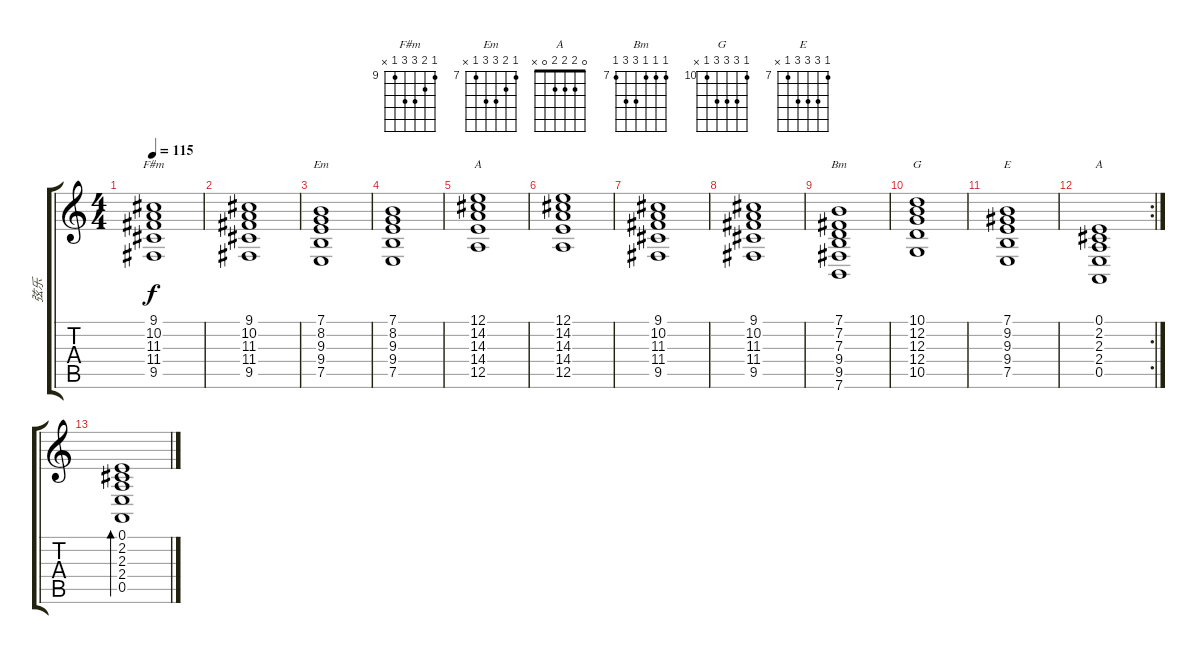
\track ("弦乐" "弦乐") {instrument stringensemble2}
\staff {score tabs}
\tuning (E4 B3 G3 D3 A2 E2) {hide}
\chord ("F#m" 9 10 11 11 9 x) {firstfret 9}
\chord ("Em" 7 8 9 9 7 x) {firstfret 7}
\chord ("A" 12 14 14 14 12 x) {firstfret 12}
\chord ("Bm" 7 7 7 9 9 7) {firstfret 7}
\chord ("G" 10 12 12 12 10 x) {firstfret 10}
\chord ("E" 7 9 9 9 7 x) {firstfret 7}
\chord ("A" 0 2 2 2 0 x)
\ts (4 4)
\tempo 115
\clef g2
\ks c
(9.1 10.2 11.3 11.4 9.5).1{ch "F#m" dy f} |
(9.1 10.2 11.3 11.4 9.5).1 |
(7.1 8.2 9.3 9.4 7.5).1{ch "Em"} |
(7.1 8.2 9.3 9.4 7.5).1 |
(12.1 14.2 14.3 14.4 12.5).1{ch "A"} |
(12.1 14.2 14.3 14.4 12.5).1 |
(9.1 10.2 11.3 11.4 9.5).1 |
(9.1 10.2 11.3 11.4 9.5).1 |
(7.1 7.2 7.3 9.4 9.5 7.6).1{ch "Bm"} |
(10.1 12.2 12.3 12.4 10.5).1{ch "G"} |
(7.1 9.2 9.3 9.4 7.5).1{ch "E"} |
\rc 2
(0.1 2.2 2.3 2.4 0.5).1{ch "A"} |
(0.1 2.2 2.3 2.4 0.5).1{bd 480}
